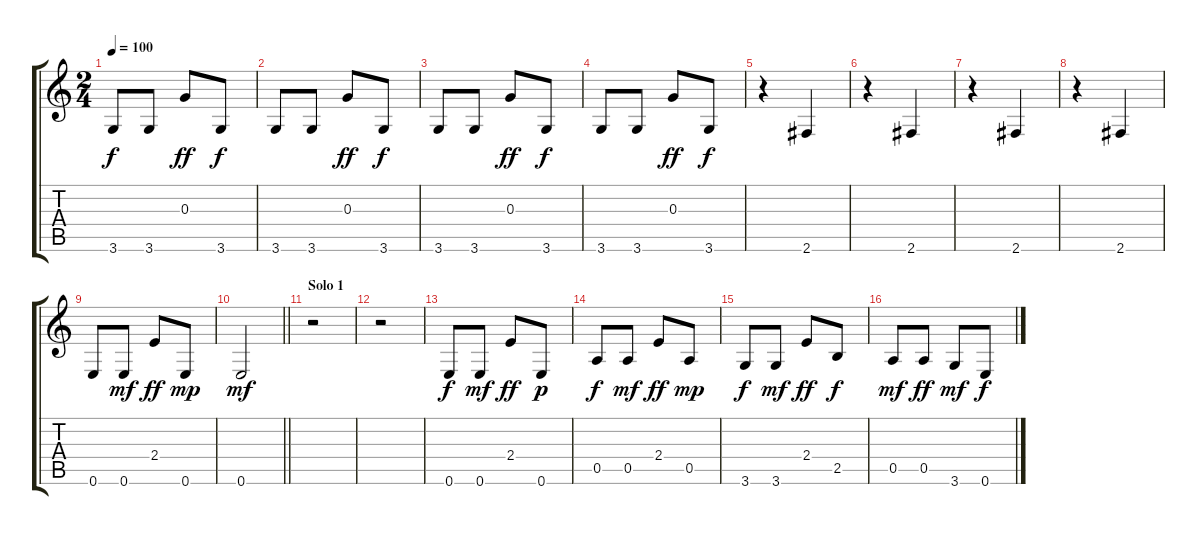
\track "" {instrument electricbasspick}
\staff {score tabs}
\tuning (E4 B3 G3 D3 A2 E2) {hide}
\ts (2 4)
\tempo 100
\clef g2
\ks c
3.6.8{dy f} 3.6.8 0.3.8{dy ff} 3.6.8{dy f} |
3.6.8 3.6.8 0.3.8{dy ff} 3.6.8{dy f} |
3.6.8 3.6.8 0.3.8{dy ff} 3.6.8{dy f} |
3.6.8 3.6.8 0.3.8{dy ff} 3.6.8{dy f} |
r.4 2.6.4 |
r.4 2.6.4 |
r.4 2.6.4 |
r.4 2.6.4 |
0.6.8 0.6.8{dy mf} 2.4.8{dy ff} 0.6.8{dy mp} |
\barLineRight lightlight
0.6.2{dy mf} |
\section ("" "Solo 1")
r.2 |
r.2 |
0.6.8{dy f} 0.6.8{dy mf} 2.4.8{dy ff} 0.6.8{dy p} |
0.5.8{dy f} 0.5.8{dy mf} 2.4.8{dy ff} 0.5.8{dy mp} |
3.6.8{dy f} 3.6.8{dy mf} 2.4.8{dy ff} 2.5.8{dy f} |
0.5.8{dy mf} 0.5.8{dy ff} 3.6.8{dy mf} 0.6.8{dy f}
